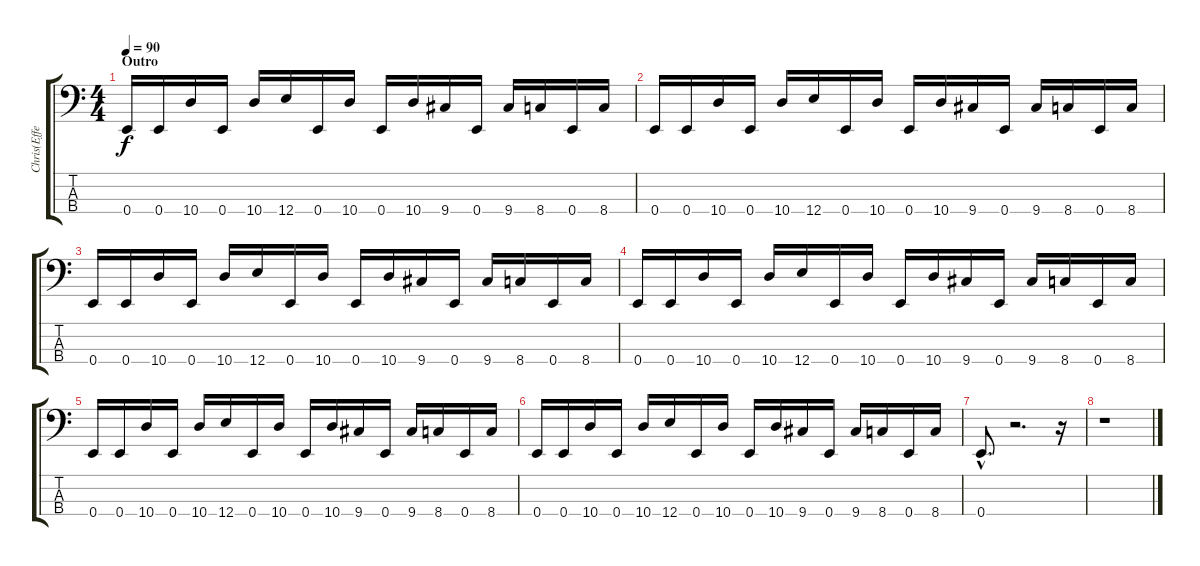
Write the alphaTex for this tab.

\track ("Chris(Effect)" "Chris(Effe") {instrument electricbasspick}
\staff {score tabs}
\tuning (G2 D2 A1 E1) {hide}
\ts (4 4)
\section ("" "Outro")
\tempo 90
\clef f4
\ks c
0.4.16{dy f} 0.4.16 10.4.16 0.4.16 10.4.16 12.4.16 0.4.16 10.4.16 0.4.16 10.4.16 9.4.16 0.4.16 9.4.16 8.4.16 0.4.16 8.4.16 |
0.4.16 0.4.16 10.4.16 0.4.16 10.4.16 12.4.16 0.4.16 10.4.16 0.4.16 10.4.16 9.4.16 0.4.16 9.4.16 8.4.16 0.4.16 8.4.16 |
0.4.16 0.4.16 10.4.16 0.4.16 10.4.16 12.4.16 0.4.16 10.4.16 0.4.16 10.4.16 9.4.16 0.4.16 9.4.16 8.4.16 0.4.16 8.4.16 |
0.4.16 0.4.16 10.4.16 0.4.16 10.4.16 12.4.16 0.4.16 10.4.16 0.4.16 10.4.16 9.4.16 0.4.16 9.4.16 8.4.16 0.4.16 8.4.16 |
0.4.16 0.4.16 10.4.16 0.4.16 10.4.16 12.4.16 0.4.16 10.4.16 0.4.16 10.4.16 9.4.16 0.4.16 9.4.16 8.4.16 0.4.16 8.4.16 |
0.4.16 0.4.16 10.4.16 0.4.16 10.4.16 12.4.16 0.4.16 10.4.16 0.4.16 10.4.16 9.4.16 0.4.16 9.4.16 8.4.16 0.4.16 8.4.16 |
0.4{hac}.8{d} r.2{d} r.16 |
r.1
